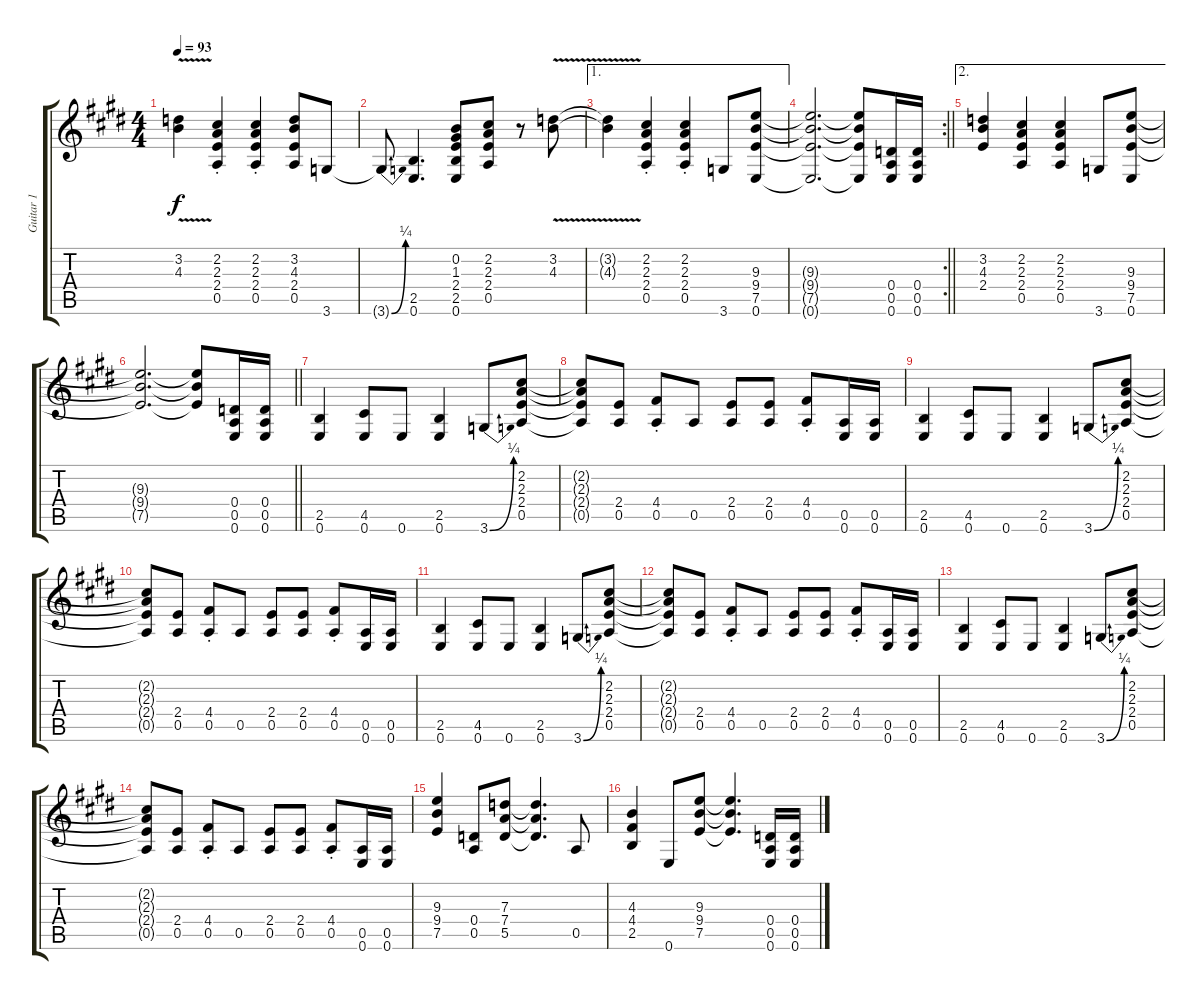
\track ("Guitar 1" "Guitar 1") {instrument distortionguitar}
\staff {score tabs}
\tuning (E4 B3 G3 D3 A2 E2) {hide}
\ts (4 4)
\tempo 93
\clef g2
\ks c#minor
(3.2{v t} 4.3{v t}).4{dy f} (2.2{st} 2.3{st} 2.4{st} 0.5{st}).4 (2.2{st} 2.3{st} 2.4{st} 0.5{st}).4 (3.2 4.3 2.4 0.5).8 3.6.8 |
3.6{be (bend 0 0 60 1) t}.8 (2.5 0.6).4{d} (0.2 1.3 2.4 2.5 0.6).8 (2.2 2.3 2.4 0.5).8 r.8 (3.2{v} 4.3{v}).8 |
\ae 1
(3.2{v t} 4.3{v t}).4 (2.2{st} 2.3{st} 2.4{st} 0.5{st}).4 (2.2{st} 2.3{st} 2.4{st} 0.5{st}).4 3.6.8 (9.3 9.4 7.5 0.6).8 |
\rc 2
\barLineRight lightlight
(9.3{t} 9.4{t} 7.5{t} 0.6{t}).2{d} (9.3{t} 9.4{t} 7.5{t} 0.6{t}).8 (0.4 0.5 0.6).16 (0.4 0.5 0.6).16 |
\ae 2
(3.2 4.3 2.4).4 (2.2 2.3 2.4 0.5).4 (2.2 2.3 2.4 0.5).4 3.6.8 (9.3 9.4 7.5 0.6).8 |
\barLineRight lightlight
(9.3{t} 9.4{t} 7.5{t}).2{d} (9.3{t} 9.4{t} 7.5{t}).8 (0.4 0.5 0.6).16 (0.4 0.5 0.6).16 |
(2.5 0.6).4 (4.5 0.6).8 0.6.8 (2.5 0.6).4 3.6{be (bend 0 0 60 1)}.8 (2.2 2.3 2.4 0.5).8 |
(2.2{t} 2.3{t} 2.4{t} 0.5{t}).8 (2.4 0.5).8 (4.4{st} 0.5{st}).8 0.5.8 (2.4 0.5).8 (2.4 0.5).8 (4.4{st} 0.5{st}).8 (0.5 0.6).16 (0.5 0.6).16 |
(2.5 0.6).4 (4.5 0.6).8 0.6.8 (2.5 0.6).4 3.6{be (bend 0 0 60 1)}.8 (2.2 2.3 2.4 0.5).8 |
(2.2{t} 2.3{t} 2.4{t} 0.5{t}).8 (2.4 0.5).8 (4.4{st} 0.5{st}).8 0.5.8 (2.4 0.5).8 (2.4 0.5).8 (4.4{st} 0.5{st}).8 (0.5 0.6).16 (0.5 0.6).16 |
(2.5 0.6).4 (4.5 0.6).8 0.6.8 (2.5 0.6).4 3.6{be (bend 0 0 60 1)}.8 (2.2 2.3 2.4 0.5).8 |
(2.2{t} 2.3{t} 2.4{t} 0.5{t}).8 (2.4 0.5).8 (4.4{st} 0.5{st}).8 0.5.8 (2.4 0.5).8 (2.4 0.5).8 (4.4{st} 0.5{st}).8 (0.5 0.6).16 (0.5 0.6).16 |
(2.5 0.6).4 (4.5 0.6).8 0.6.8 (2.5 0.6).4 3.6{be (bend 0 0 60 1)}.8 (2.2 2.3 2.4 0.5).8 |
(2.2{t} 2.3{t} 2.4{t} 0.5{t}).8 (2.4 0.5).8 (4.4{st} 0.5{st}).8 0.5.8 (2.4 0.5).8 (2.4 0.5).8 (4.4{st} 0.5{st}).8 (0.5 0.6).16 (0.5 0.6).16 |
(9.3 9.4 7.5).4 (0.4 0.5).8 (7.3 7.4 5.5).8 (7.3{t} 7.4{t} 5.5{t}).4{d} 0.5.8 |
(4.3 4.4 2.5).4 0.6.8 (9.3 9.4 7.5).8 (9.3{t} 9.4{t} 7.5{t}).4{d} (0.4 0.5 0.6).16 (0.4 0.5 0.6).16
